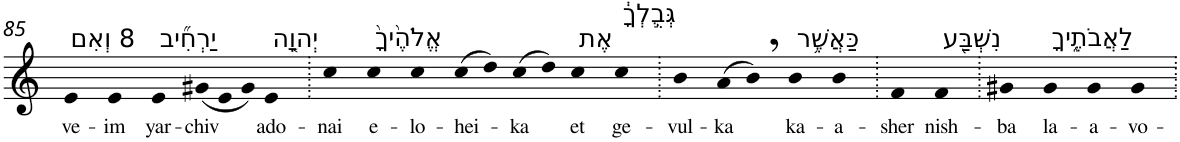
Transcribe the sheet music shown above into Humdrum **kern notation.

**kern	**text
*part1	*part1
*staff1	*staff1
*I"Piano	*
*I'Pno	*
!!LO:PB:g=z
*clefG2	*
*k[]	*
=85	=85
!LO:TX:a:t=8 וְאִם	!
!	!LO:LY:b
4e	ve-
!	!LO:LY:b
4e	-im
!LO:TX:a:t=יַרְחִ֞יב	!
!	!LO:LY:b
4e	yar-
!	!LO:LY:b
(12g#X	-chiv
12e	.
12g#)	.
!LO:TX:a:t=יְהוָ֤ה	!
!	!LO:LY:b
4e	ado-
=86.	=86.
!	!LO:LY:b
4cc	-nai
!LO:TX:a:t=אֱלֹהֶ֙יךָ֙	!
!	!LO:LY:b
4cc	e-
!	!LO:LY:b
4cc	-lo-
!	!LO:LY:b
(8cc	-hei-
8dd)	.
!	!LO:LY:b
(8cc	-ka
8dd)	.
!LO:TX:a:t=אֶת	!
!	!LO:LY:b
4cc	et
!LO:TX:a:t=גְּבֻ֣לְךָ֔	!
!	!LO:LY:b
4cc	ge-
=87.	=87.
!	!LO:LY:b
4b	-vul-
!	!LO:LY:b
(8a	-ka
8b,)	.
!LO:TX:a:t=כַּאֲשֶׁ֥ר	!
!	!LO:LY:b
4b	ka-
!	!LO:LY:b
4b	-a-
=88.	=88.
!	!LO:LY:b
4f	-sher
!LO:TX:a:t=נִשְׁבַּ֖ע	!
!	!LO:LY:b
4f	nish-
=89.	=89.
!	!LO:LY:b
4g#X	-ba
!LO:TX:a:t=לַאֲבֹתֶ֑יךָ	!
!	!LO:LY:b
4g#	la-
!	!LO:LY:b
4g#	-a-
!	!LO:LY:b
4g#	-vo-
=.	=.
*-	*-
